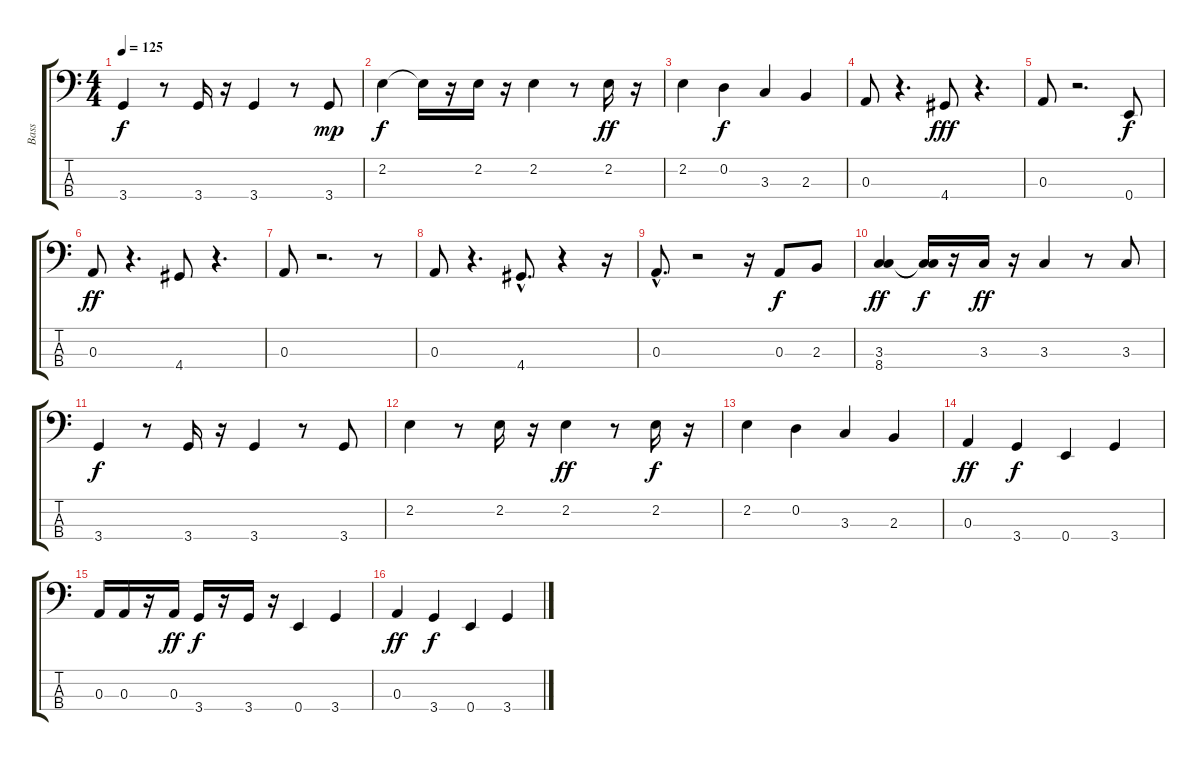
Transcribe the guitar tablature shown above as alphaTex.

\track ("Bass" "Bass") {instrument electricbassfinger}
\staff {score tabs}
\tuning (G2 D2 A1 E1) {hide}
\ts (4 4)
\tempo 125
\clef f4
\ks c
3.4.4{dy f} r.8 3.4.16 r.16 3.4.4 r.8 3.4.8{dy mp} |
2.2.4{dy f} 2.2{t}.16 r.16 2.2.16 r.16 2.2.4 r.8 2.2.16{dy ff} r.16 |
2.2.4 0.2.4{dy f} 3.3.4 2.3.4 |
0.3.8 r.4{d} 4.4.8{dy fff} r.4{d} |
0.3.8 r.2{d} 0.4.8{dy f} |
0.3.8{dy ff} r.4{d} 4.4.8 r.4{d} |
0.3.8 r.2{d} r.8 |
0.3.8 r.4{d} 4.4{hac}.8{d} r.4 r.16 |
0.3{hac}.8{d} r.2 r.16 0.3.8{dy f} 2.3.8 |
(3.3 8.4).4{dy ff} (3.3{t} 8.4{t}).16{dy f} r.16 3.3.16{dy ff} r.16 3.3.4 r.8 3.3.8 |
3.4.4{dy f} r.8 3.4.16 r.16 3.4.4 r.8 3.4.8 |
2.2.4 r.8 2.2.16 r.16 2.2.4{dy ff} r.8 2.2.16{dy f} r.16 |
2.2.4 0.2.4 3.3.4 2.3.4 |
0.3.4{dy ff} 3.4.4{dy f} 0.4.4 3.4.4 |
0.3.16 0.3.16 r.16 0.3.16{dy ff} 3.4.16{dy f} r.16 3.4.16 r.16 0.4.4 3.4.4 |
0.3.4{dy ff} 3.4.4{dy f} 0.4.4 3.4.4
